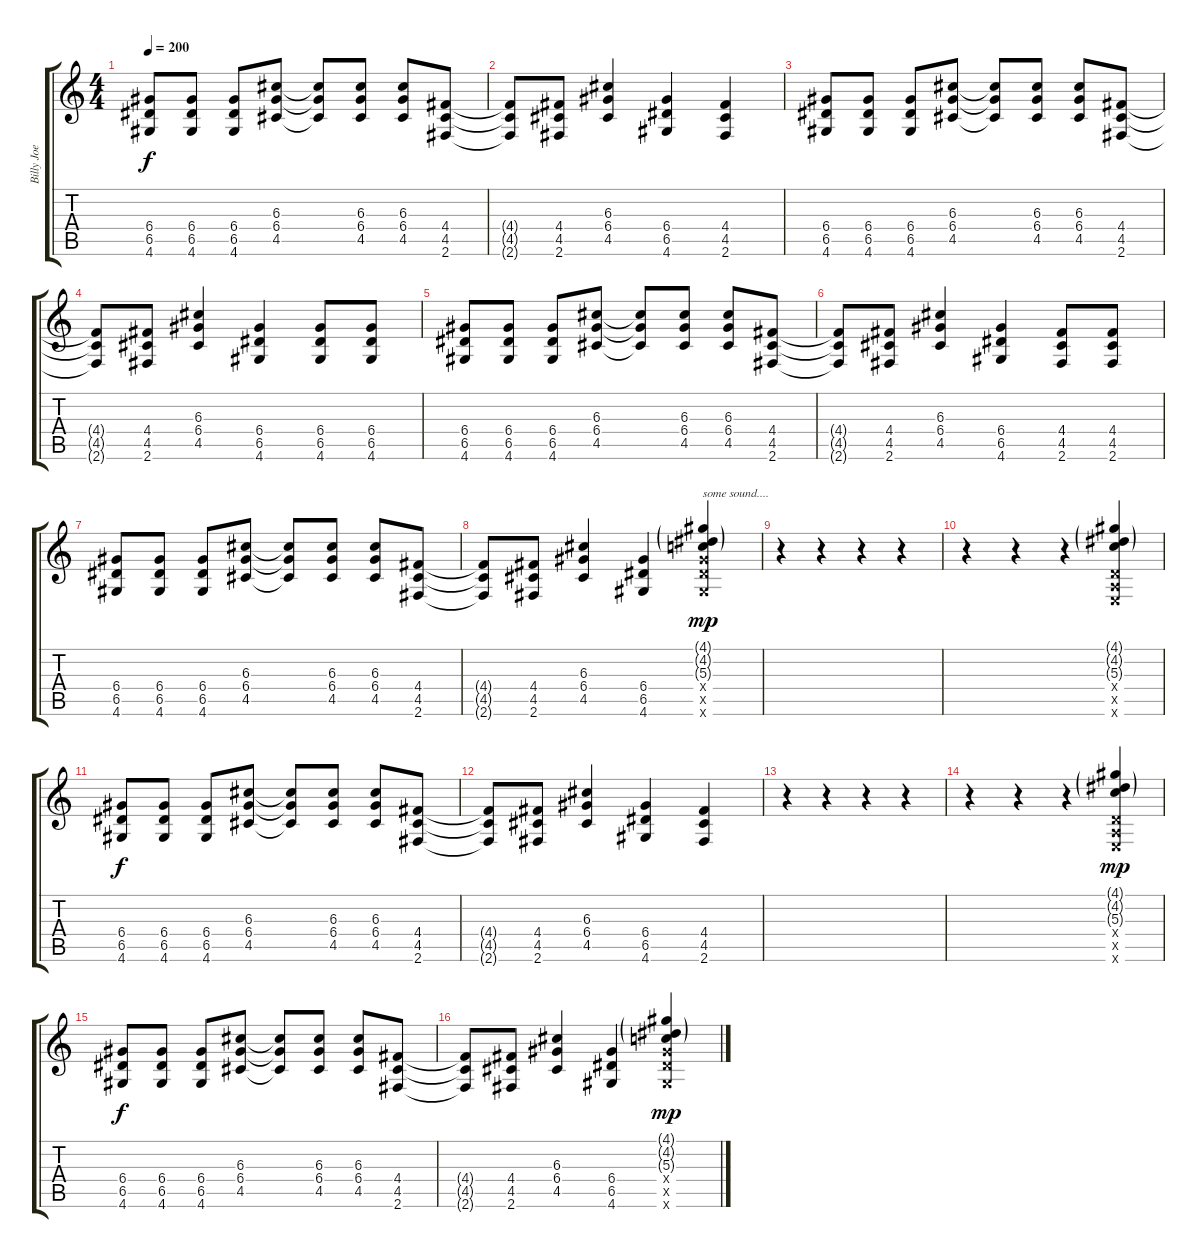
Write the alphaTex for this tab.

\track ("Billy Joe" "Billy Joe") {instrument distortionguitar}
\staff {score tabs}
\tuning (E4 B3 G3 D3 A2 E2) {hide}
\ts (4 4)
\tempo 200
\clef g2
\ks c
(6.4 6.5 4.6).8{dy f volume 7 instrument electricguitarclean} (6.4 6.5 4.6).8 (6.4 6.5 4.6).8 (6.3 6.4 4.5).8 (6.3{t} 6.4{t} 4.5{t}).8 (6.3 6.4 4.5).8 (6.3 6.4 4.5).8 (4.4 4.5 2.6).8 |
(4.4{t} 4.5{t} 2.6{t}).8 (4.4 4.5 2.6).8 (6.3 6.4 4.5).4 (6.4 6.5 4.6).4 (4.4 4.5 2.6).4{volume 13 instrument distortionguitar} |
(6.4 6.5 4.6).8 (6.4 6.5 4.6).8 (6.4 6.5 4.6).8 (6.3 6.4 4.5).8 (6.3{t} 6.4{t} 4.5{t}).8 (6.3 6.4 4.5).8 (6.3 6.4 4.5).8 (4.4 4.5 2.6).8 |
(4.4{t} 4.5{t} 2.6{t}).8 (4.4 4.5 2.6).8 (6.3 6.4 4.5).4 (6.4 6.5 4.6).4 (6.4 6.5 4.6).8 (6.4 6.5 4.6).8 |
(6.4 6.5 4.6).8 (6.4 6.5 4.6).8 (6.4 6.5 4.6).8 (6.3 6.4 4.5).8 (6.3{t} 6.4{t} 4.5{t}).8 (6.3 6.4 4.5).8 (6.3 6.4 4.5).8 (4.4 4.5 2.6).8 |
(4.4{t} 4.5{t} 2.6{t}).8 (4.4 4.5 2.6).8 (6.3 6.4 4.5).4 (6.4 6.5 4.6).4 (4.4 4.5 2.6).8 (4.4 4.5 2.6).8 |
(6.4 6.5 4.6).8 (6.4 6.5 4.6).8 (6.4 6.5 4.6).8 (6.3 6.4 4.5).8 (6.3{t} 6.4{t} 4.5{t}).8 (6.3 6.4 4.5).8 (6.3 6.4 4.5).8 (4.4 4.5 2.6).8 |
(4.4{t} 4.5{t} 2.6{t}).8 (4.4 4.5 2.6).8 (6.3 6.4 4.5).4 (6.4 6.5 4.6).4 (4.1{g} 4.2{g} 5.3{g} 6.4{x} 6.5{x} 4.6{x}).4{txt "some sound...." dy mp} |
r.4 r.4 r.4 r.4 |
r.4 r.4 r.4 (4.1{g} 4.2{g} 5.3{g} 0.4{x} 0.5{x} 0.6{x}).4 |
(6.4 6.5 4.6).8{dy f} (6.4 6.5 4.6).8 (6.4 6.5 4.6).8 (6.3 6.4 4.5).8 (6.3{t} 6.4{t} 4.5{t}).8 (6.3 6.4 4.5).8 (6.3 6.4 4.5).8 (4.4 4.5 2.6).8 |
(4.4{t} 4.5{t} 2.6{t}).8 (4.4 4.5 2.6).8 (6.3 6.4 4.5).4 (6.4 6.5 4.6).4 (4.4 4.5 2.6).4 |
r.4 r.4 r.4 r.4 |
r.4 r.4 r.4 (4.1{g} 4.2{g} 5.3{g} 0.4{x} 0.5{x} 0.6{x}).4{dy mp} |
(6.4 6.5 4.6).8{dy f} (6.4 6.5 4.6).8 (6.4 6.5 4.6).8 (6.3 6.4 4.5).8 (6.3{t} 6.4{t} 4.5{t}).8 (6.3 6.4 4.5).8 (6.3 6.4 4.5).8 (4.4 4.5 2.6).8 |
(4.4{t} 4.5{t} 2.6{t}).8 (4.4 4.5 2.6).8 (6.3 6.4 4.5).4 (6.4 6.5 4.6).4 (4.1{g} 4.2{g} 5.3{g} 6.4{x} 6.5{x} 4.6{x}).4{dy mp}
